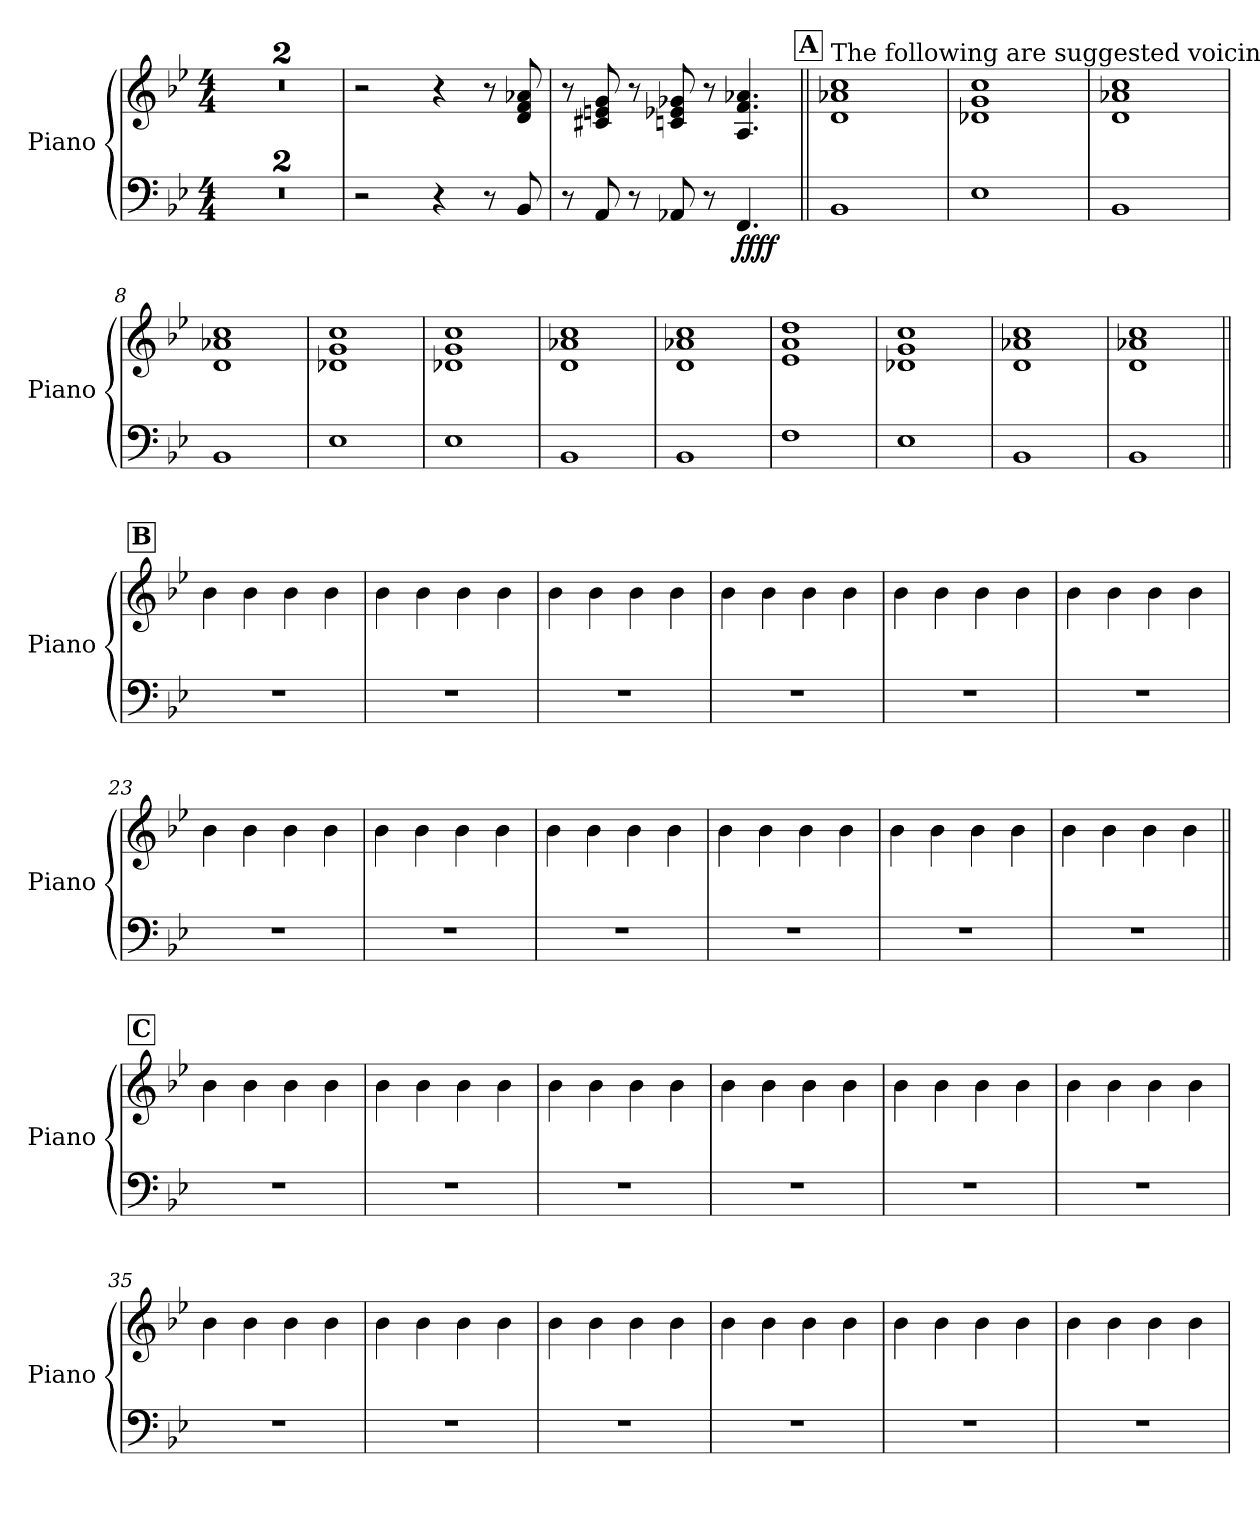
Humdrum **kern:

**kern	**kern	**dynam
*part1	*part1	*part1
*staff2	*staff1	*staff1/2
*I"Piano	*	*
*I'Piano	*	*
*clefF4	*clefG2	*
*k[b-e-]	*k[b-e-]	*
*M4/4	*M4/4	*
=1	=1	=1
1r	1r	.
=2	=2	=2
1r	1r	.
=3	=3	=3
2r	2r	.
4r	4r	.
8r	8r	.
8BB-/	8d/ 8f/ 8a-X/	.
=4	=4	=4
8r	8r	.
8AA/	8c#X/ 8en/ 8g/	.
8r	8r	.
8AA-X/	8cn/ 8e-X/ 8g-X/	.
8r	8r	.
!	!	!LO:DY:b=2
!	!	!LO:DY:n=1:b
!	!	!LO:DY:n=2:b
!	!	!LO:DY:n=3:b
4.FF/	4.A/ 4.f/ 4.a-X/	f f f f
!!LO:LB:g=z
!!LO:REH:place=s1:a:fs=14:t=A
=5||	=5||	=5||
!	!LO:TX:a:t=The following are suggested voicings. The player is expected to improvise their own rhythms to compliment the band.	!
!	!	!LO:DY:b=2
!	!	!LO:DY:n=1:b
!	!	!LO:DY:n=2:b
!	!	!LO:DY:n=3:b
1BB-	1d 1a-X 1cc	mf mf mf mf
=6	=6	=6
1E-	1d-X 1g 1cc	.
=7	=7	=7
1BB-	1d 1a-X 1cc	.
=8	=8	=8
1BB-	1d 1a-X 1cc	.
!!LO:LB:g=z
=9	=9	=9
1E-	1d-X 1g 1cc	.
=10	=10	=10
1E-	1d-X 1g 1cc	.
=11	=11	=11
1BB-	1d 1a-X 1cc	.
=12	=12	=12
1BB-	1d 1a-X 1cc	.
!!LO:LB:g=z
=13	=13	=13
1F	1e- 1a 1dd	.
=14	=14	=14
1E-	1d-X 1g 1cc	.
=15	=15	=15
1BB-	1d 1a-X 1cc	.
=16	=16	=16
1BB-	1d 1a-X 1cc	.
!!LO:LB:g=z
!!LO:REH:place=s1:a:fs=14:t=B
=17||	=17||	=17||
1r	4b-	.
.	4b-	.
.	4b-	.
.	4b-	.
=18	=18	=18
1r	4b-	.
.	4b-	.
.	4b-	.
.	4b-	.
=19	=19	=19
1r	4b-	.
.	4b-	.
.	4b-	.
.	4b-	.
=20	=20	=20
1r	4b-	.
.	4b-	.
.	4b-	.
.	4b-	.
!!LO:LB:g=z
=21	=21	=21
1r	4b-	.
.	4b-	.
.	4b-	.
.	4b-	.
=22	=22	=22
1r	4b-	.
.	4b-	.
.	4b-	.
.	4b-	.
=23	=23	=23
1r	4b-	.
.	4b-	.
.	4b-	.
.	4b-	.
=24	=24	=24
1r	4b-	.
.	4b-	.
.	4b-	.
.	4b-	.
!!LO:PB:g=z
=25	=25	=25
1r	4b-	.
.	4b-	.
.	4b-	.
.	4b-	.
=26	=26	=26
1r	4b-	.
.	4b-	.
.	4b-	.
.	4b-	.
=27	=27	=27
1r	4b-	.
.	4b-	.
.	4b-	.
.	4b-	.
=28	=28	=28
1r	4b-	.
.	4b-	.
.	4b-	.
.	4b-	.
!!LO:LB:g=z
!!LO:REH:place=s1:a:fs=14:t=C
=29||	=29||	=29||
1r	4b-	.
.	4b-	.
.	4b-	.
.	4b-	.
=30	=30	=30
1r	4b-	.
.	4b-	.
.	4b-	.
.	4b-	.
=31	=31	=31
1r	4b-	.
.	4b-	.
.	4b-	.
.	4b-	.
=32	=32	=32
1r	4b-	.
.	4b-	.
.	4b-	.
.	4b-	.
!!LO:LB:g=z
=33	=33	=33
1r	4b-	.
.	4b-	.
.	4b-	.
.	4b-	.
=34	=34	=34
1r	4b-	.
.	4b-	.
.	4b-	.
.	4b-	.
=35	=35	=35
1r	4b-	.
.	4b-	.
.	4b-	.
.	4b-	.
=36	=36	=36
1r	4b-	.
.	4b-	.
.	4b-	.
.	4b-	.
!!LO:LB:g=z
=37	=37	=37
1r	4b-	.
.	4b-	.
.	4b-	.
.	4b-	.
=38	=38	=38
1r	4b-	.
.	4b-	.
.	4b-	.
.	4b-	.
=39	=39	=39
1r	4b-	.
.	4b-	.
.	4b-	.
.	4b-	.
=40	=40	=40
1r	4b-	.
.	4b-	.
.	4b-	.
.	4b-	.
=	=	=
*-	*-	*-
